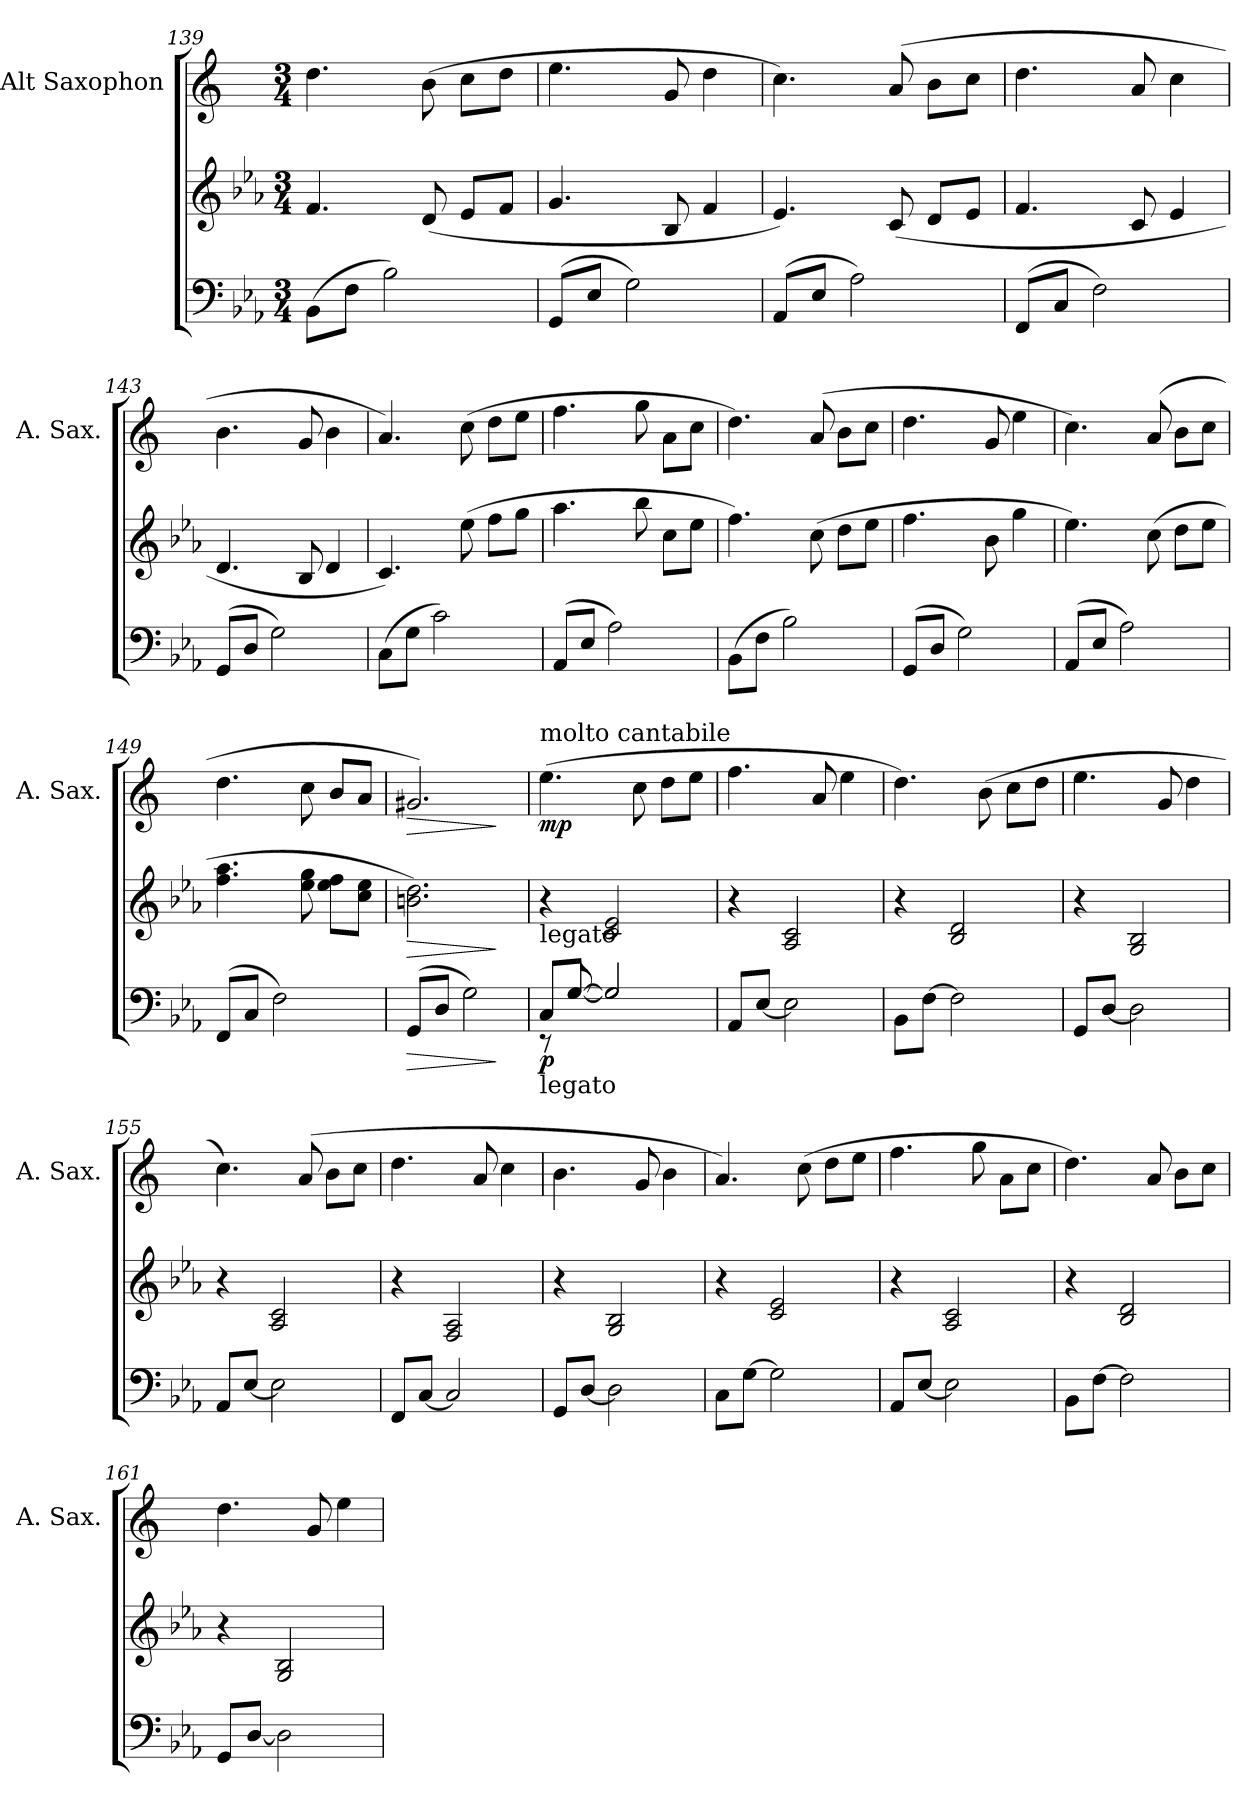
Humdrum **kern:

**kern	**dynam	**kern	**dynam	**kern	**dynam
*part3	*part3	*part2	*part2	*part1	*part1
*staff3	*staff3	*staff2	*staff2	*staff1	*staff1
*	*	*	*	*I"Alt Saxophon	*
*	*	*	*	*I'A. Sax.	*
*clefF4	*	*clefG2	*	*clefG2	*
*	*	*	*	*ITrd5c9	*
*k[b-e-a-]	*	*k[b-e-a-]	*	*k[b-e-a-]	*
*M3/4	*	*M3/4	*	*M3/4	*
=139	=139	=139	=139	=139	=139
(>8BB-\L	.	4.f/	.	4.f\	.
8F\J	.	.	.	.	.
2B-\)	.	.	.	.	.
.	.	(8d/	.	(>8d\	.
.	.	8e-/L	.	8e-\L	.
.	.	8f/J	.	8f\J	.
=140	=140	=140	=140	=140	=140
(>8GG/L	.	4.g/	.	4.g\	.
8E-/J	.	.	.	.	.
2G\)	.	.	.	.	.
.	.	8B-/	.	8B-/	.
.	.	4f/	.	4f\	.
=141	=141	=141	=141	=141	=141
(>8AA-/L	.	4.e-/)	.	4.e-\)	.
8E-/J	.	.	.	.	.
2A-\)	.	.	.	.	.
.	.	(8c/	.	(8c/	.
.	.	8d/L	.	8d\L	.
.	.	8e-/J	.	8e-\J	.
=142	=142	=142	=142	=142	=142
(>8FF/L	.	4.f/	.	4.f\	.
8C/J	.	.	.	.	.
2F\)	.	.	.	.	.
.	.	8c/	.	8c/	.
.	.	4e-/	.	4e-\	.
=143	=143	=143	=143	=143	=143
(>8GG/L	.	4.d/	.	4.d\	.
8D/J	.	.	.	.	.
2G\)	.	.	.	.	.
.	.	8B-/	.	8B-/	.
.	.	4d/	.	4d\	.
=144	=144	=144	=144	=144	=144
(>8C\L	.	4.c/)	.	4.c/)	.
8G\J	.	.	.	.	.
2c\)	.	.	.	.	.
.	.	(>8ee-\	.	(>8e-\	.
.	.	8ff\L	.	8f\L	.
.	.	8gg\J	.	8g\J	.
=145	=145	=145	=145	=145	=145
(>8AA-/L	.	4.aa-\	.	4.a-\	.
8E-/J	.	.	.	.	.
2A-\)	.	.	.	.	.
.	.	8bb-\	.	8b-\	.
.	.	8cc\L	.	8c\L	.
.	.	8ee-\J	.	8e-\J	.
!!LO:LB:g=z
=146	=146	=146	=146	=146	=146
(>8BB-\L	.	4.ff\)	.	4.f\)	.
8F\J	.	.	.	.	.
2B-\)	.	.	.	.	.
.	.	(>8cc\	.	(>8c/	.
.	.	8dd\L	.	8d\L	.
.	.	8ee-\J	.	8e-\J	.
=147	=147	=147	=147	=147	=147
(>8GG/L	.	4.ff\	.	4.f\	.
8D/J	.	.	.	.	.
2G\)	.	.	.	.	.
.	.	8b-\	.	8B-/	.
.	.	4gg\	.	4g\	.
=148	=148	=148	=148	=148	=148
(>8AA-/L	.	4.ee-\)	.	4.e-\)	.
8E-/J	.	.	.	.	.
2A-\)	.	.	.	.	.
.	.	(>8cc\	.	(8c/	.
.	.	8dd\L	.	8d\L	.
.	.	8ee-\J	.	8e-\J	.
=149	=149	=149	=149	=149	=149
(>8FF/L	.	4.ff\ 4.aa-\	.	4.f\	.
8C/J	.	.	.	.	.
2F\)	.	.	.	.	.
.	.	8ee-\ 8gg\	.	8e-\	.
.	.	8ee-\ 8ff\L	.	8d/L	.
.	.	8cc\ 8ee-\J	.	8c/J	.
=150	=150	=150	=150	=150	=150
!	!LO:HP:b	!	!LO:HP:b	!	!LO:HP:b
(>8GG/L	>	2.bn\ 2.dd\)	>	2.Bn/)	>
8D/J	.	.	.	.	.
2G\)	.	.	.	.	.
.	]	.	]	.	]
=151	=151	=151	=151	=151	=151
*^	*	*	*	*	*
!	!	!	!	!	!LO:TX:a:t=molto cantabile	!
!	!	!	!LO:TX:b:t=legato	!	!	!
!LO:TX:b:t=legato	!	!	!	!	!	!
!	!	!LO:DY:b	!	!	!	!LO:DY:b
8C/L	8rEE	p	4r	.	(4.g\	mp
[8G/J	[8G/	.	.	.	.	.
2G/]	2G/]	.	2c/ 2e-/	.	.	.
.	.	.	.	.	8e-\	.
.	.	.	.	.	8f\L	.
.	.	.	.	.	8g\J	.
*v	*v	*	*	*	*	*
=152	=152	=152	=152	=152	=152
8AA-/L	.	4r	.	4.a-\	.
[8E-/J	.	.	.	.	.
2E-\]	.	2A-/ 2c/	.	.	.
.	.	.	.	8c/	.
.	.	.	.	4g\	.
=153	=153	=153	=153	=153	=153
8BB-\L	.	4r	.	4.f\)	.
[8F\J	.	.	.	.	.
2F\]	.	2B-/ 2d/	.	.	.
.	.	.	.	(8d\	.
.	.	.	.	8e-\L	.
.	.	.	.	8f\J	.
!!LO:LB:g=z
=154	=154	=154	=154	=154	=154
8GG/L	.	4r	.	4.g\	.
[8D/J	.	.	.	.	.
2D\]	.	2G/ 2B-/	.	.	.
.	.	.	.	8B-/	.
.	.	.	.	4f\	.
=155	=155	=155	=155	=155	=155
8AA-/L	.	4r	.	4.e-\)	.
[8E-/J	.	.	.	.	.
2E-\]	.	2A-/ 2c/	.	.	.
.	.	.	.	(8c/	.
.	.	.	.	8d\L	.
.	.	.	.	8e-\J	.
=156	=156	=156	=156	=156	=156
8FF/L	.	4r	.	4.f\	.
[8C/J	.	.	.	.	.
2C/]	.	2F/ 2A-/	.	.	.
.	.	.	.	8c/	.
.	.	.	.	4e-\	.
=157	=157	=157	=157	=157	=157
8GG/L	.	4r	.	4.d\	.
[8D/J	.	.	.	.	.
2D\]	.	2G/ 2B-/	.	.	.
.	.	.	.	8B-/	.
.	.	.	.	4d\	.
=158	=158	=158	=158	=158	=158
8C\L	.	4r	.	4.c/)	.
[8G\J	.	.	.	.	.
2G\]	.	2c/ 2e-/	.	.	.
.	.	.	.	(8e-\	.
.	.	.	.	8f\L	.
.	.	.	.	8g\J	.
=159	=159	=159	=159	=159	=159
8AA-/L	.	4r	.	4.a-\	.
[8E-/J	.	.	.	.	.
2E-\]	.	2A-/ 2c/	.	.	.
.	.	.	.	8b-\	.
.	.	.	.	8c\L	.
.	.	.	.	8e-\J	.
=160	=160	=160	=160	=160	=160
8BB-\L	.	4r	.	4.f\)	.
[8F\J	.	.	.	.	.
2F\]	.	2B-/ 2d/	.	.	.
.	.	.	.	8c/	.
.	.	.	.	8d\L	.
.	.	.	.	8e-\J	.
!!LO:PB:g=z
=161	=161	=161	=161	=161	=161
8GG/L	.	4r	.	4.f\	.
[8D/J	.	.	.	.	.
2D\]	.	2G/ 2B-/	.	.	.
.	.	.	.	8B-/	.
.	.	.	.	4g\	.
=	=	=	=	=	=
*-	*-	*-	*-	*-	*-
